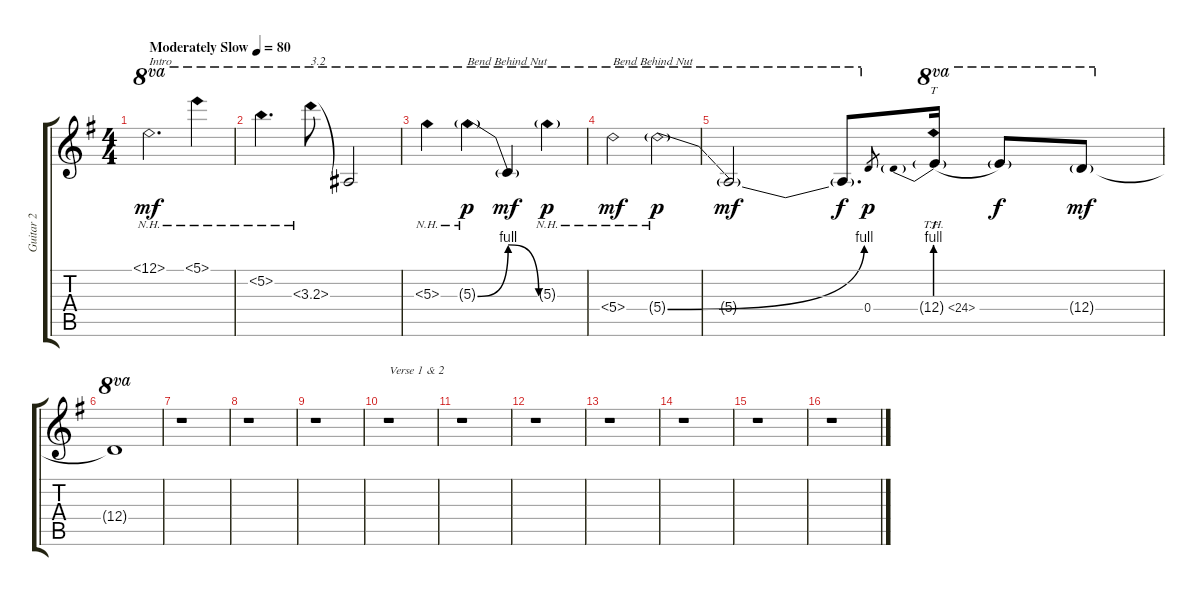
\track ("Guitar 2" "Guitar 2") {instrument distortionguitar}
\staff {score tabs}
\tuning (E4 B3 G3 D3 A2 E2) {hide}
\ts (4 4)
\tempo (80 "Moderately Slow")
\clef g2
\ks g
12.1{nh}.2{d ot 8va txt "Intro" dy mf instrument distortionguitar} 5.1{nh}.4{ot 8va} |
5.2{nh}.4{d ot 8va} 3.3{nh}.8{ot 8va txt "3.2"} 3.3{t}.2{ot 8va} |
5.3{nh}.4{ot 8va} 5.3{be (bendrelease 0 0 30 4 30 4 60 0) nh g}.4{ot 8va txt "Bend Behind Nut" dy p} 5.3{t}.4{ot 8va dy mf} 5.3{nh g}.4{ot 8va dy p} |
5.4{nh}.2{ot 8va txt "Bend Behind Nut" dy mf} 5.4{be (bend 0 0 60 4) nh g}.2{ot 8va dy p} |
5.4{t}.2{ot 8va dy mf} 5.4{t}.8{d ot 8va dy f} 0.4.8{gr dy p} 12.4{be (prebend 0 4 60 4) th 12 g}.16{tt ot 8va} 12.4{t}.8{ot 8va dy f} 12.4{g}.8{ot 8va dy mf} |
12.4{t}.1{ot 8va volume 0} |
r.1 |
r.1 |
r.1 |
r.1{txt "Verse 1 & 2"} |
r.1 |
r.1 |
r.1 |
r.1 |
r.1 |
r.1
